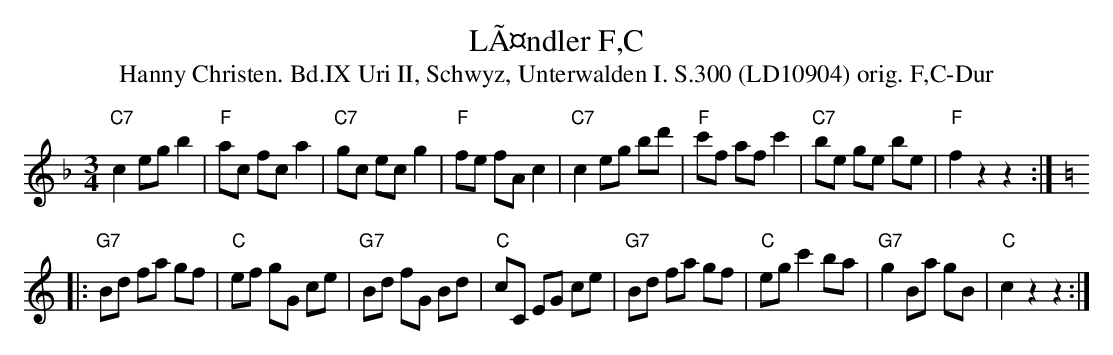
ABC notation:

X:1
T: LÃ¤ndler F,C
T:Hanny Christen. Bd.IX Uri II, Schwyz, Unterwalden I. S.300 (LD10904) orig. F,C-Dur
M:3/4
L:1/8
K:F
"C7"c2 eg b2 | "F"ac fc a2 | "C7"gc ec g2 | "F"fe fA c2 | "C7"c2 eg bd' | "F"c'f af c'2 | "C7"be ge be | "F"f2 z2z2 :: [K:C]
"G7"Bd fa gf | "C"ef gG ce | "G7"Bd fG Bd | "C"cC EG ce | "G7"Bd fa gf | "C"eg c'2 ba | "G7"g2 Ba gB | "C"c2 z2z2 :|
